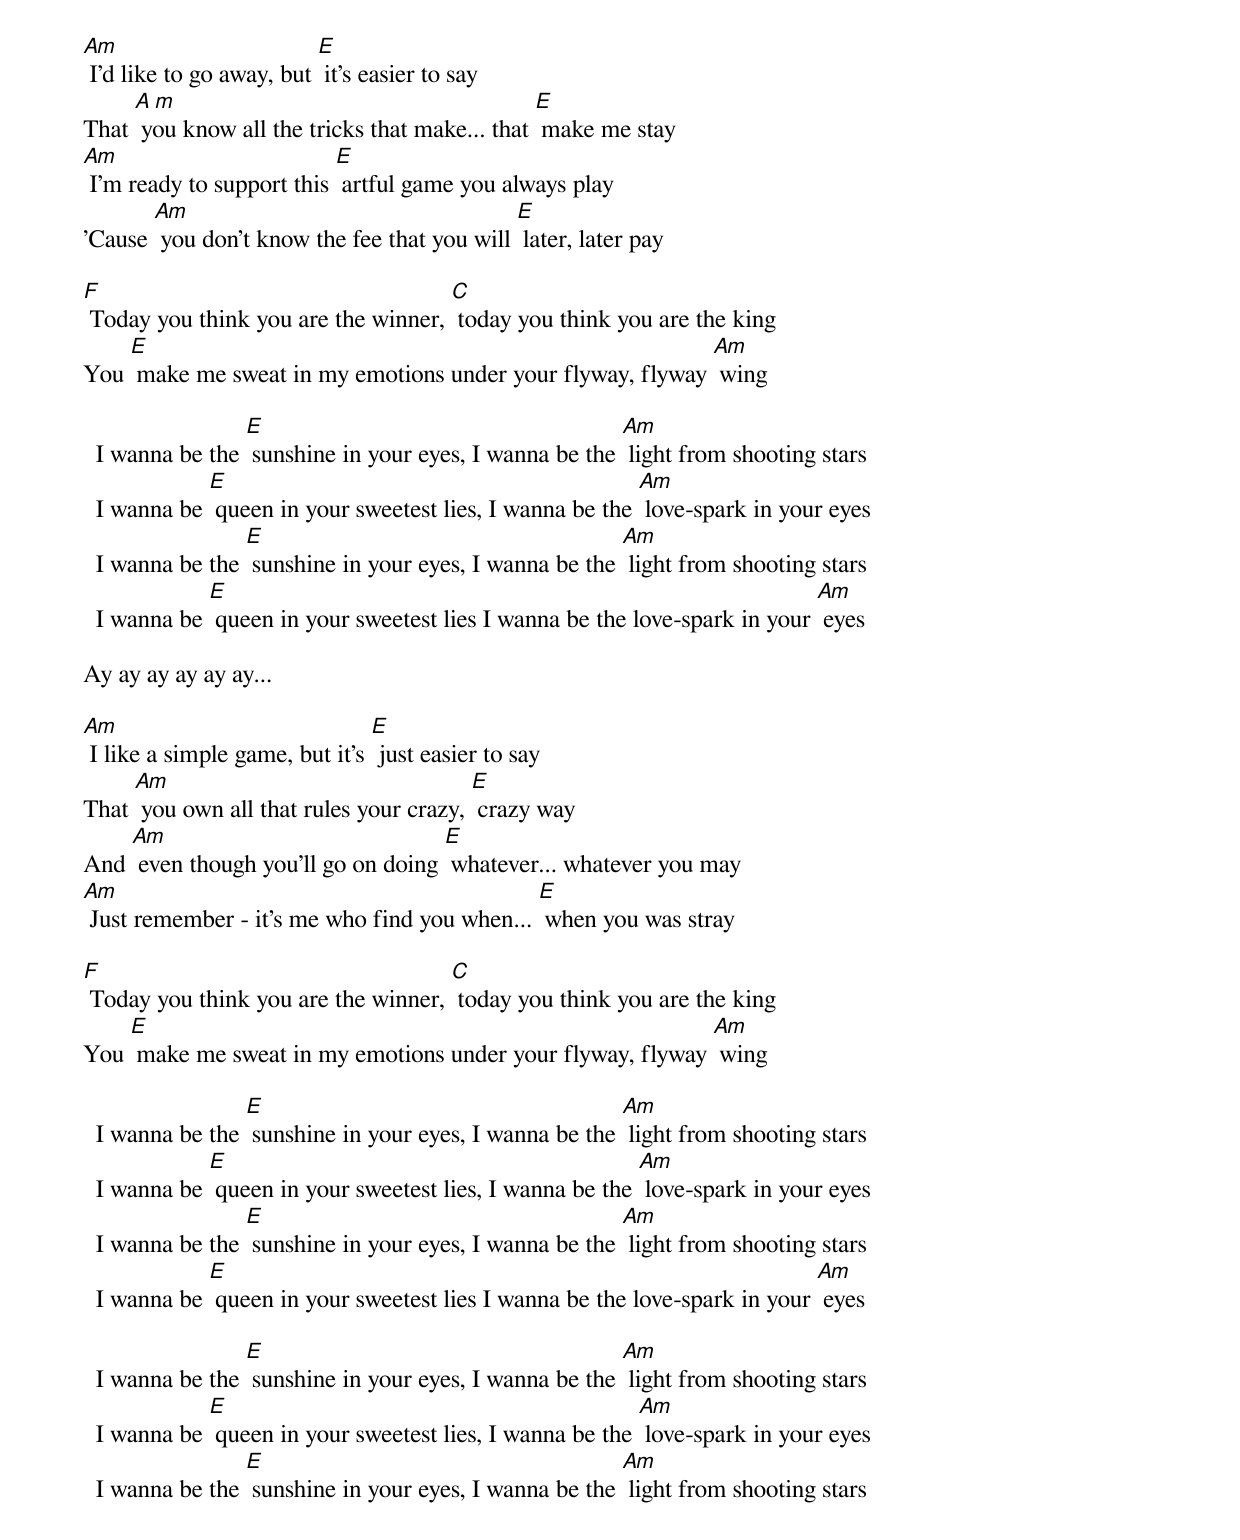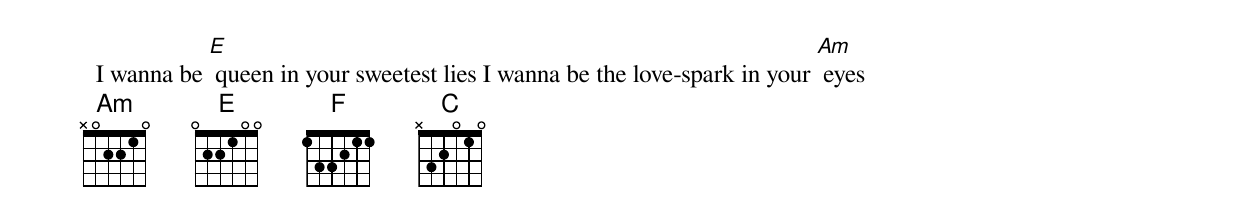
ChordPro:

[Am] I'd like to go away, but [E] it's easier to say
That [A	m] you know all the tricks that make... that [E] make me stay
[Am] I'm ready to support this [E] artful game you always play
'Cause [Am] you don't know the fee that you will [E] later, later pay

[F] Today you think you are the winner, [C] today you think you are the king
You [E] make me sweat in my emotions under your flyway, flyway [Am] wing

  I wanna be the [E] sunshine in your eyes, I wanna be the [Am] light from shooting stars
  I wanna be [E] queen in your sweetest lies, I wanna be the [Am] love-spark in your eyes
  I wanna be the [E] sunshine in your eyes, I wanna be the [Am] light from shooting stars
  I wanna be [E] queen in your sweetest lies I wanna be the love-spark in your [Am] eyes

Ay ay ay ay ay ay...

[Am] I like a simple game, but it's [E] just easier to say
That [Am] you own all that rules your crazy, [E] crazy way
And [Am] even though you'll go on doing [E] whatever... whatever you may
[Am] Just remember - it's me who find you when... [E] when you was stray

[F] Today you think you are the winner, [C] today you think you are the king
You [E] make me sweat in my emotions under your flyway, flyway [Am] wing

  I wanna be the [E] sunshine in your eyes, I wanna be the [Am] light from shooting stars
  I wanna be [E] queen in your sweetest lies, I wanna be the [Am] love-spark in your eyes
  I wanna be the [E] sunshine in your eyes, I wanna be the [Am] light from shooting stars
  I wanna be [E] queen in your sweetest lies I wanna be the love-spark in your [Am] eyes

  I wanna be the [E] sunshine in your eyes, I wanna be the [Am] light from shooting stars
  I wanna be [E] queen in your sweetest lies, I wanna be the [Am] love-spark in your eyes
  I wanna be the [E] sunshine in your eyes, I wanna be the [Am] light from shooting stars
  I wanna be [E] queen in your sweetest lies I wanna be the love-spark in your [Am] eyes
